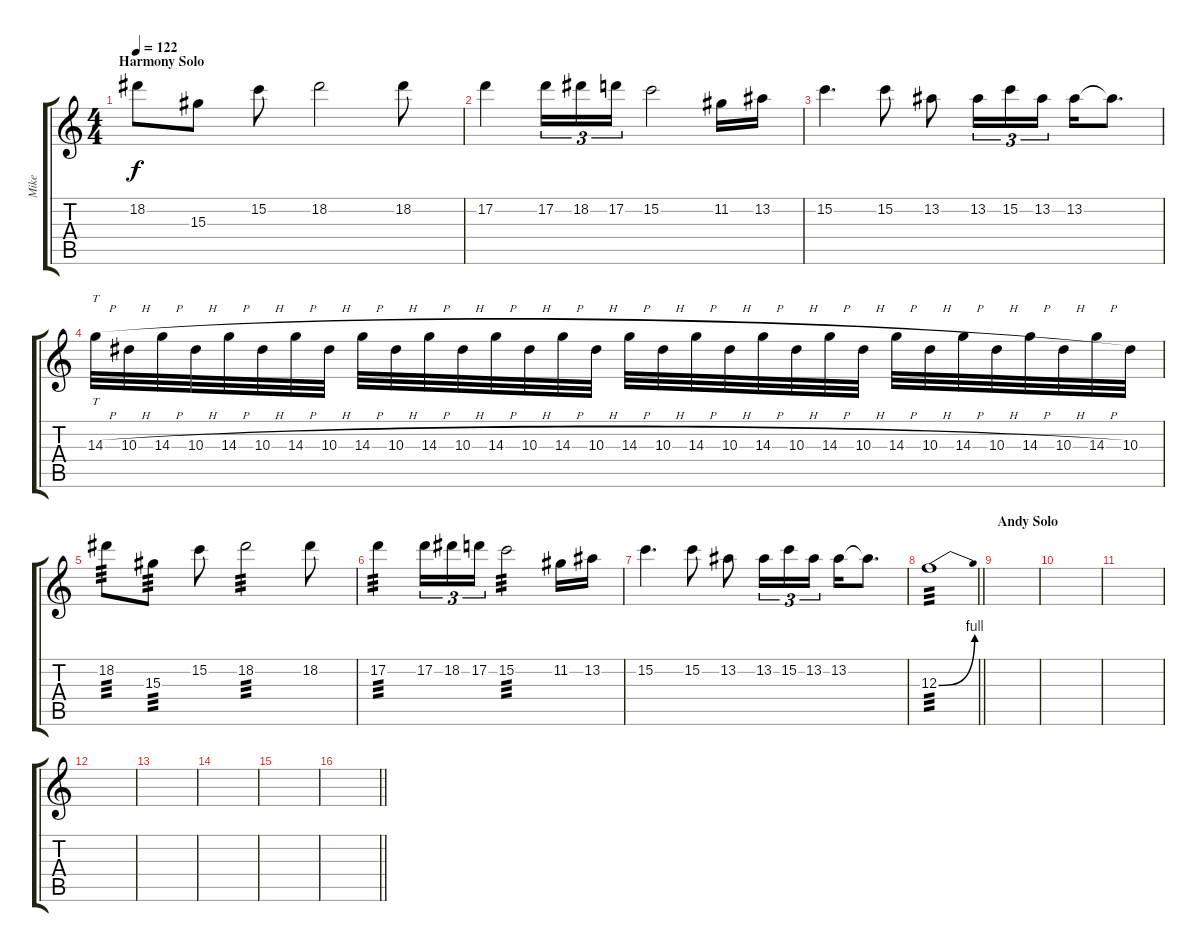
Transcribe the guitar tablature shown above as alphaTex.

\track ("Mike" "Mike") {instrument overdrivenguitar}
\staff {score tabs}
\tuning (D4 A3 F3 C3 G2 D2) {hide}
\ts (4 4)
\section ("" "Harmony Solo")
\tempo 122
\clef g2
\ks c
18.2.8{dy f} 15.3.8 15.2.8 18.2.2 18.2.8 |
17.2.4 17.2.16{tu (3 2)} 18.2.16{tu (3 2)} 17.2.16{tu (3 2)} 15.2.2 11.2.16 13.2.16 |
15.2.4{d} 15.2.8 13.2.8 13.2.16{tu (3 2)} 15.2.16{tu (3 2)} 13.2.16{tu (3 2)} 13.2.16 13.2{t}.8{d} |
14.3{h}.32{tt} 10.3{h}.32 14.3{h}.32 10.3{h}.32 14.3{h}.32 10.3{h}.32 14.3{h}.32 10.3{h}.32 14.3{h}.32 10.3{h}.32 14.3{h}.32 10.3{h}.32 14.3{h}.32 10.3{h}.32 14.3{h}.32 10.3{h}.32 14.3{h}.32 10.3{h}.32 14.3{h}.32 10.3{h}.32 14.3{h}.32 10.3{h}.32 14.3{h}.32 10.3{h}.32 14.3{h}.32 10.3{h}.32 14.3{h}.32 10.3{h}.32 14.3{h}.32 10.3{h}.32 14.3{h}.32 10.3.32 |
18.2.8{tp 3} 15.3.8{tp 3} 15.2.8 18.2.2{tp 3} 18.2.8 |
17.2.4{tp 3} 17.2.16{tu (3 2)} 18.2.16{tu (3 2)} 17.2.16{tu (3 2)} 15.2.2{tp 3} 11.2.16 13.2.16 |
15.2.4{d} 15.2.8 13.2.8 13.2.16{tu (3 2)} 15.2.16{tu (3 2)} 13.2.16{tu (3 2)} 13.2.16 13.2{t}.8{d} |
\barLineRight lightlight
12.3{be (bend 0 0 60 4)}.1{tp 3} |
\section ("" "Andy Solo")
|
|
|
|
|
|
|
\barLineRight lightlight
